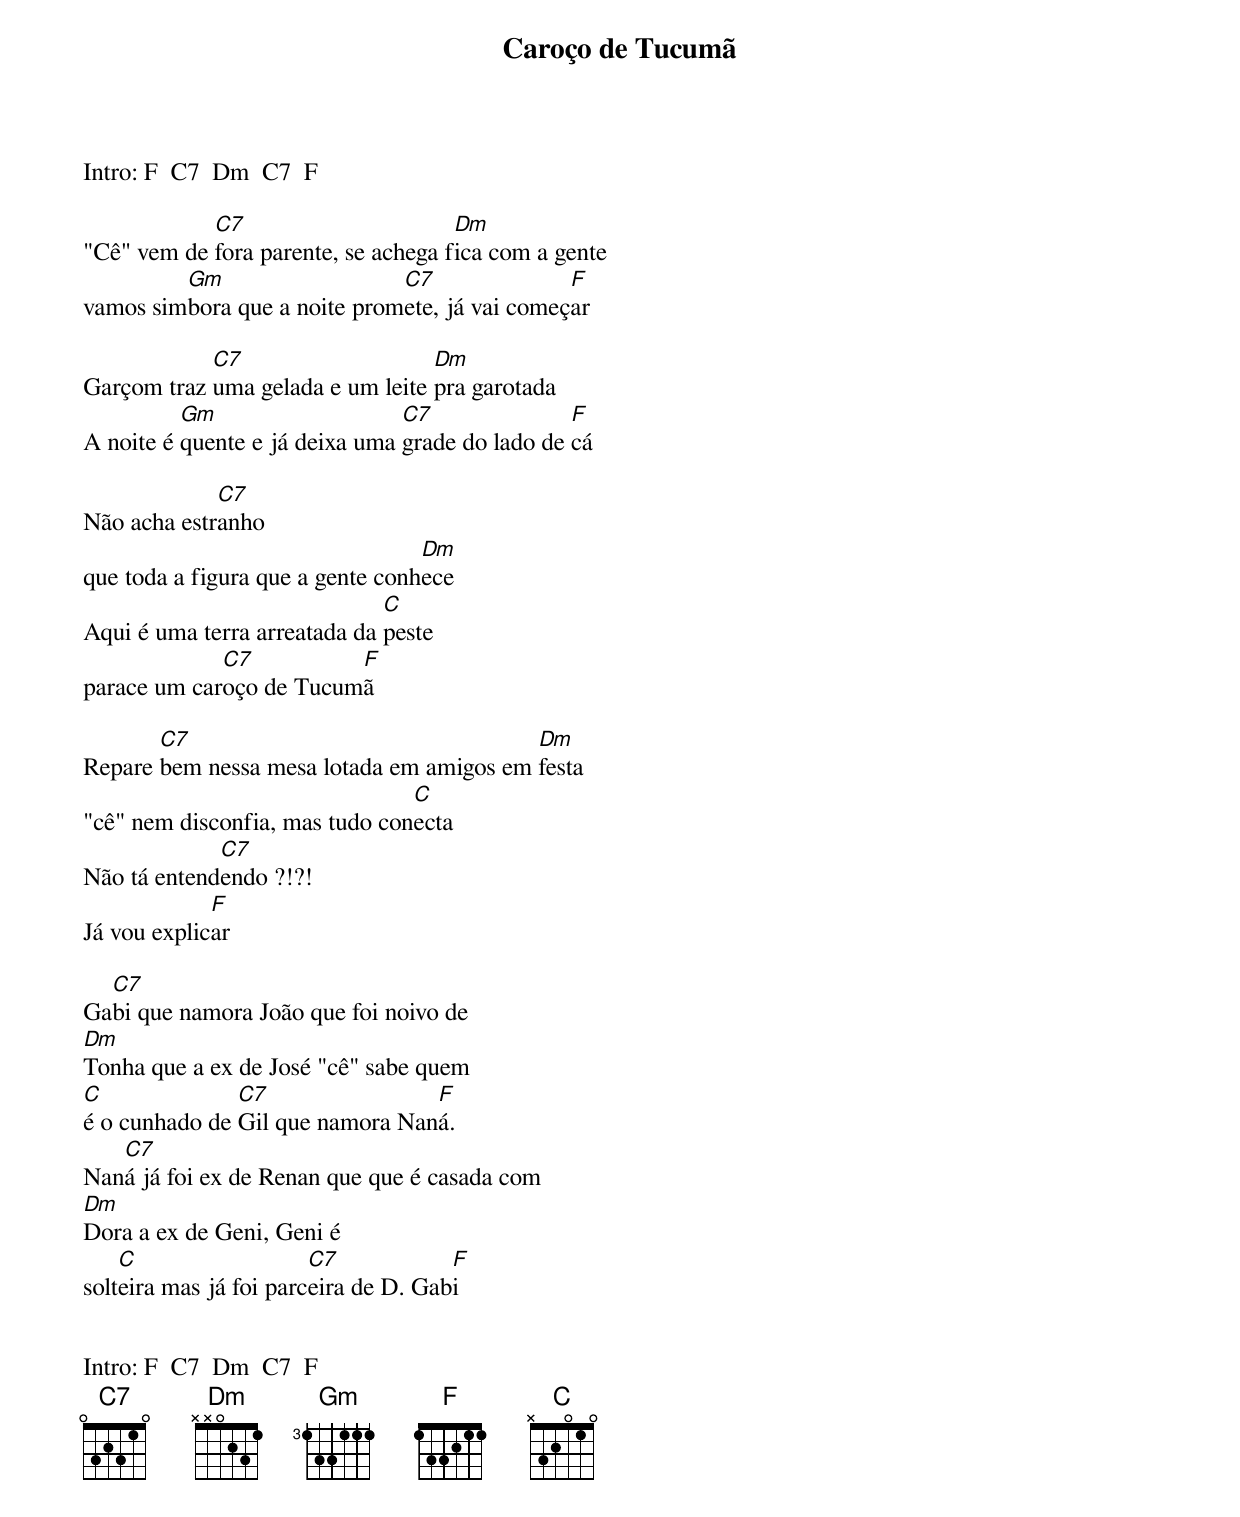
{title: Caroço de Tucumã  }

Intro: F  C7  Dm  C7  F

"Cê" vem de [C7]fora parente, se achega f[Dm]ica com a gente
vamos sim[Gm]bora que a noite prom[C7]ete, já vai começ[F]ar

Garçom traz [C7]uma gelada e um leite [Dm]pra garotada
A noite é [Gm]quente e já deixa uma [C7]grade do lado de [F]cá

Não acha estr[C7]anho
que toda a figura que a gente conh[Dm]ece
Aqui é uma terra arreatada da [C]peste
parace um car[C7]oço de Tucum[F]ã

Repare [C7]bem nessa mesa lotada em amigos em [Dm]festa
"cê" nem disconfia, mas tudo con[C]ecta
Não tá entend[C7]endo ?!?!
Já vou explic[F]ar

Ga[C7]bi que namora João que foi noivo de
[Dm]Tonha que a ex de José "cê" sabe quem
[C]é o cunhado de [C7]Gil que namora Nan[F]á.
Nan[C7]á já foi ex de Renan que que é casada com
[Dm]Dora a ex de Geni, Geni é
solt[C]eira mas já foi parc[C7]eira de D. Gab[F]i


Intro: F  C7  Dm  C7  F
